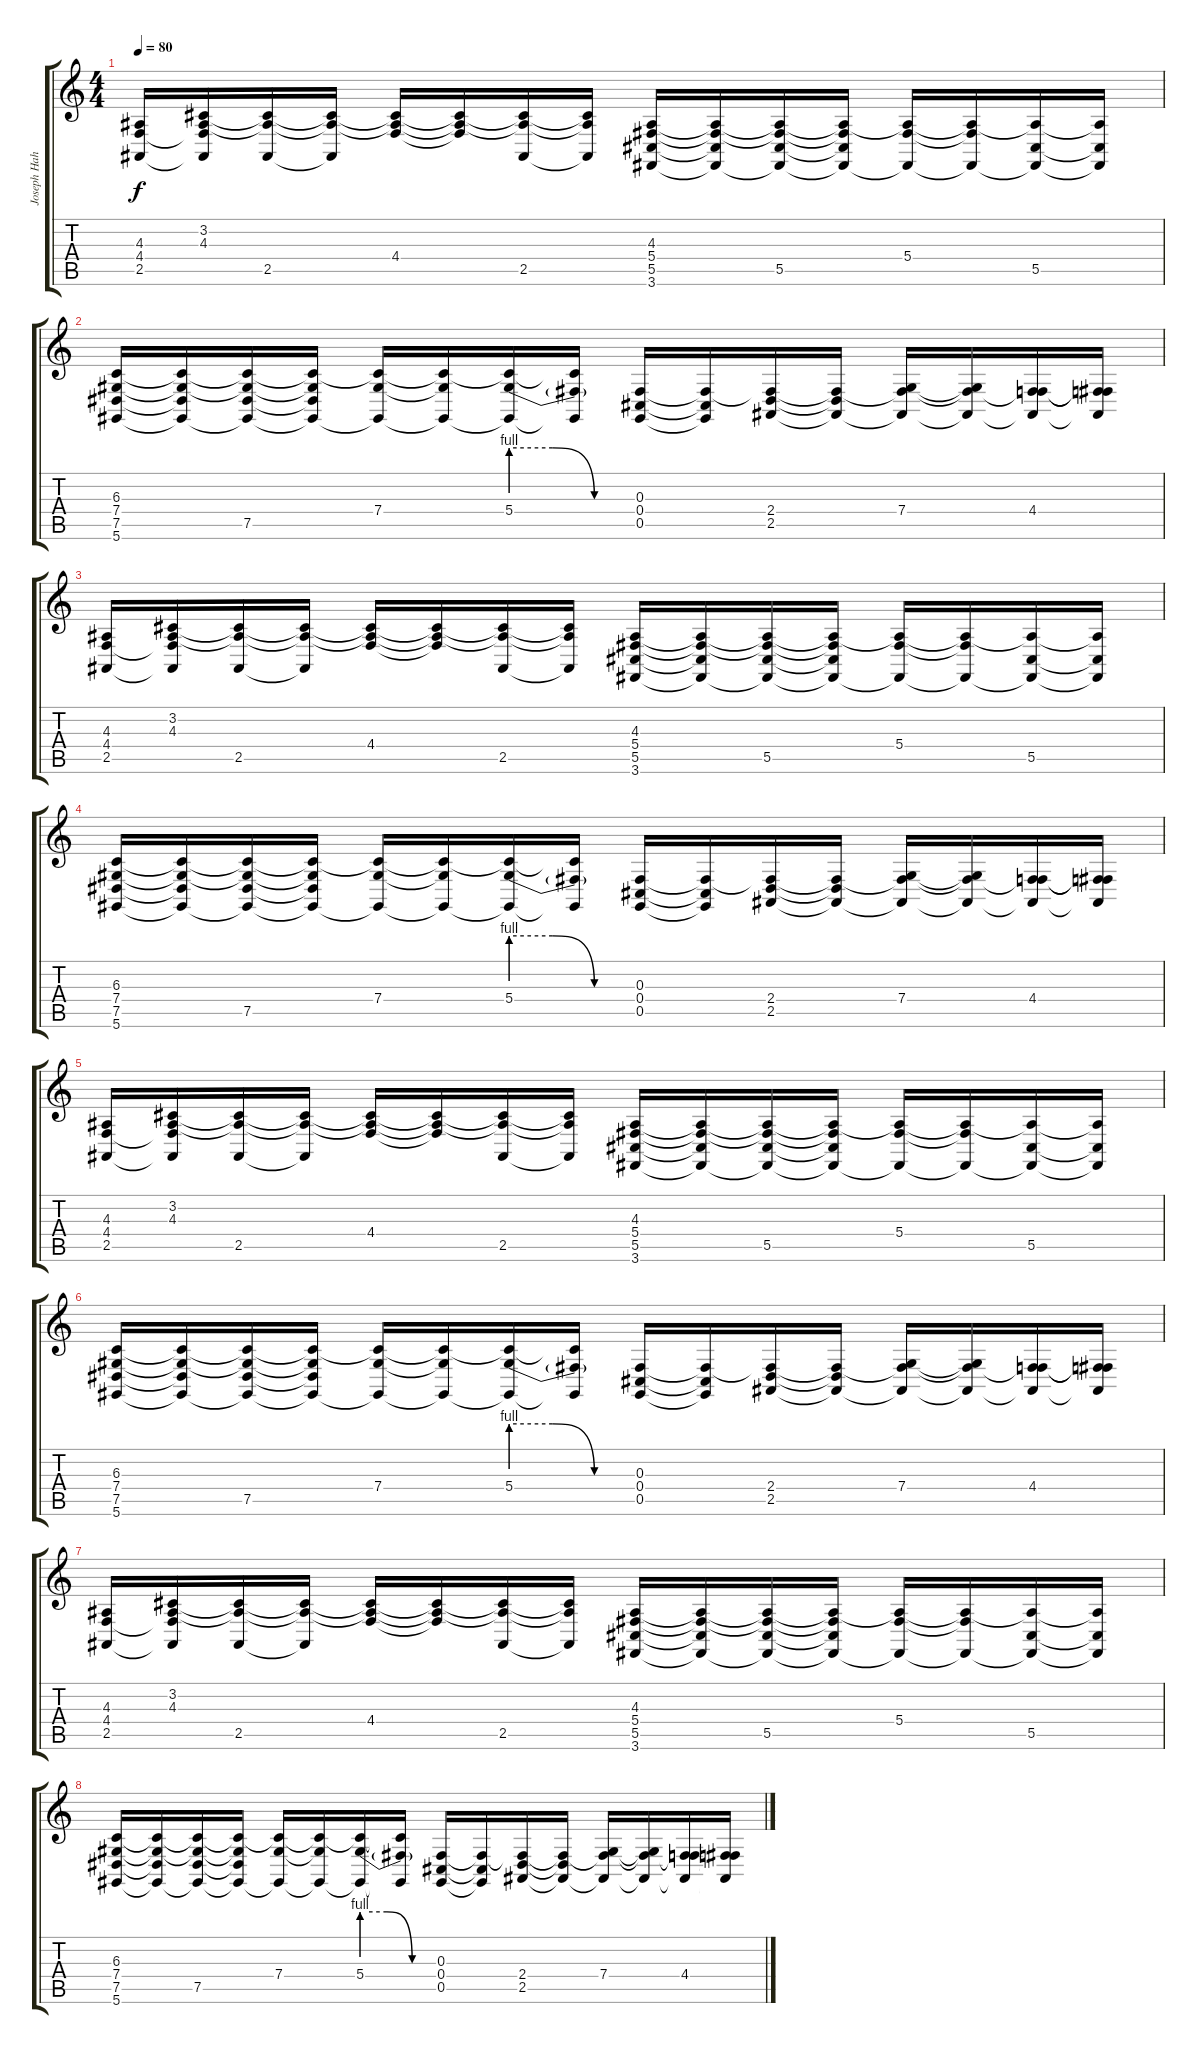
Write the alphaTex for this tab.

\track ("Joseph Hahn (Acoustic Guitar Sample)" "Joseph Hah") {instrument pad6metallic}
\staff {score tabs}
\tuning (Eb4 Bb3 Gb3 Db3 Ab2 Eb2) {hide}
\ts (4 4)
\tempo 80
\clef g2
\ks c
(4.3 4.4 2.5).16{dy f instrument pad6metallic} (3.2 4.3 4.4{t} 2.5{t}).16 (3.2{t} 4.3{t} 2.5).16 (3.2{t} 4.3{t} 2.5{t}).16 (3.2{t} 4.3{t} 4.4).16 (3.2{t} 4.3{t} 4.4{t}).16 (3.2{t} 4.3{t} 2.5).16 (3.2{t} 4.3{t} 2.5{t}).16 (4.3 5.4 5.5 3.6).16 (4.3{t} 5.4{t} 5.5{t} 3.6{t}).16 (4.3{t} 5.4{t} 5.5 3.6{t}).16 (4.3{t} 5.4{t} 5.5{t} 3.6{t}).16 (4.3{t} 5.4 3.6{t}).16 (4.3{t} 5.4{t} 3.6{t}).16 (4.3{t} 5.5 3.6{t}).16 (4.3{t} 5.5{t} 3.6{t}).16 |
(6.3 7.4 7.5 5.6).16 (6.3{t} 7.4{t} 7.5{t} 5.6{t}).16 (6.3{t} 7.4{t} 7.5 5.6{t}).16 (6.3{t} 7.4{t} 7.5{t} 5.6{t}).16 (6.3{t} 7.4 5.6{t}).16 (6.3{t} 7.4{t} 5.6{t}).16 (6.3{t} 5.4{be (custom 0 4 20 4 40 0 60 0)} 5.6{t}).16 (6.3{t} 5.4{t} 5.6{t}).16 (0.3 0.4 0.5).16 (0.3{t} 0.4{t} 0.5{t}).16 (0.3{t} 2.4 2.5).16 (0.3{t} 2.4{t} 2.5{t}).16 (0.3{t} 7.4 2.5{t}).16 (0.3{t} 7.4{t} 2.5{t}).16 (0.3{t} 4.4 2.5{t}).16 (0.3{t} 4.4{t} 2.5{t}).16 |
(4.3 4.4 2.5).16 (3.2 4.3 4.4{t} 2.5{t}).16 (3.2{t} 4.3{t} 2.5).16 (3.2{t} 4.3{t} 2.5{t}).16 (3.2{t} 4.3{t} 4.4).16 (3.2{t} 4.3{t} 4.4{t}).16 (3.2{t} 4.3{t} 2.5).16 (3.2{t} 4.3{t} 2.5{t}).16 (4.3 5.4 5.5 3.6).16 (4.3{t} 5.4{t} 5.5{t} 3.6{t}).16 (4.3{t} 5.4{t} 5.5 3.6{t}).16 (4.3{t} 5.4{t} 5.5{t} 3.6{t}).16 (4.3{t} 5.4 3.6{t}).16 (4.3{t} 5.4{t} 3.6{t}).16 (4.3{t} 5.5 3.6{t}).16 (4.3{t} 5.5{t} 3.6{t}).16 |
(6.3 7.4 7.5 5.6).16 (6.3{t} 7.4{t} 7.5{t} 5.6{t}).16 (6.3{t} 7.4{t} 7.5 5.6{t}).16 (6.3{t} 7.4{t} 7.5{t} 5.6{t}).16 (6.3{t} 7.4 5.6{t}).16 (6.3{t} 7.4{t} 5.6{t}).16 (6.3{t} 5.4{be (custom 0 4 20 4 40 0 60 0)} 5.6{t}).16 (6.3{t} 5.4{t} 5.6{t}).16 (0.3 0.4 0.5).16 (0.3{t} 0.4{t} 0.5{t}).16 (0.3{t} 2.4 2.5).16 (0.3{t} 2.4{t} 2.5{t}).16 (0.3{t} 7.4 2.5{t}).16 (0.3{t} 7.4{t} 2.5{t}).16 (0.3{t} 4.4 2.5{t}).16 (0.3{t} 4.4{t} 2.5{t}).16 |
(4.3 4.4 2.5).16 (3.2 4.3 4.4{t} 2.5{t}).16 (3.2{t} 4.3{t} 2.5).16 (3.2{t} 4.3{t} 2.5{t}).16 (3.2{t} 4.3{t} 4.4).16 (3.2{t} 4.3{t} 4.4{t}).16 (3.2{t} 4.3{t} 2.5).16 (3.2{t} 4.3{t} 2.5{t}).16 (4.3 5.4 5.5 3.6).16 (4.3{t} 5.4{t} 5.5{t} 3.6{t}).16 (4.3{t} 5.4{t} 5.5 3.6{t}).16 (4.3{t} 5.4{t} 5.5{t} 3.6{t}).16 (4.3{t} 5.4 3.6{t}).16 (4.3{t} 5.4{t} 3.6{t}).16 (4.3{t} 5.5 3.6{t}).16 (4.3{t} 5.5{t} 3.6{t}).16 |
(6.3 7.4 7.5 5.6).16 (6.3{t} 7.4{t} 7.5{t} 5.6{t}).16 (6.3{t} 7.4{t} 7.5 5.6{t}).16 (6.3{t} 7.4{t} 7.5{t} 5.6{t}).16 (6.3{t} 7.4 5.6{t}).16 (6.3{t} 7.4{t} 5.6{t}).16 (6.3{t} 5.4{be (custom 0 4 20 4 40 0 60 0)} 5.6{t}).16 (6.3{t} 5.4{t} 5.6{t}).16 (0.3 0.4 0.5).16 (0.3{t} 0.4{t} 0.5{t}).16 (0.3{t} 2.4 2.5).16 (0.3{t} 2.4{t} 2.5{t}).16 (0.3{t} 7.4 2.5{t}).16 (0.3{t} 7.4{t} 2.5{t}).16 (0.3{t} 4.4 2.5{t}).16 (0.3{t} 4.4{t} 2.5{t}).16 |
(4.3 4.4 2.5).16 (3.2 4.3 4.4{t} 2.5{t}).16 (3.2{t} 4.3{t} 2.5).16 (3.2{t} 4.3{t} 2.5{t}).16 (3.2{t} 4.3{t} 4.4).16 (3.2{t} 4.3{t} 4.4{t}).16 (3.2{t} 4.3{t} 2.5).16 (3.2{t} 4.3{t} 2.5{t}).16 (4.3 5.4 5.5 3.6).16 (4.3{t} 5.4{t} 5.5{t} 3.6{t}).16 (4.3{t} 5.4{t} 5.5 3.6{t}).16 (4.3{t} 5.4{t} 5.5{t} 3.6{t}).16 (4.3{t} 5.4 3.6{t}).16 (4.3{t} 5.4{t} 3.6{t}).16 (4.3{t} 5.5 3.6{t}).16 (4.3{t} 5.5{t} 3.6{t}).16 |
(6.3 7.4 7.5 5.6).16 (6.3{t} 7.4{t} 7.5{t} 5.6{t}).16 (6.3{t} 7.4{t} 7.5 5.6{t}).16 (6.3{t} 7.4{t} 7.5{t} 5.6{t}).16 (6.3{t} 7.4 5.6{t}).16 (6.3{t} 7.4{t} 5.6{t}).16 (6.3{t} 5.4{be (custom 0 4 20 4 40 0 60 0)} 5.6{t}).16 (6.3{t} 5.4{t} 5.6{t}).16 (0.3 0.4 0.5).16 (0.3{t} 0.4{t} 0.5{t}).16 (0.3{t} 2.4 2.5).16 (0.3{t} 2.4{t} 2.5{t}).16 (0.3{t} 7.4 2.5{t}).16 (0.3{t} 7.4{t} 2.5{t}).16 (0.3{t} 4.4 2.5{t}).16 (0.3{t} 4.4{t} 2.5{t}).16
